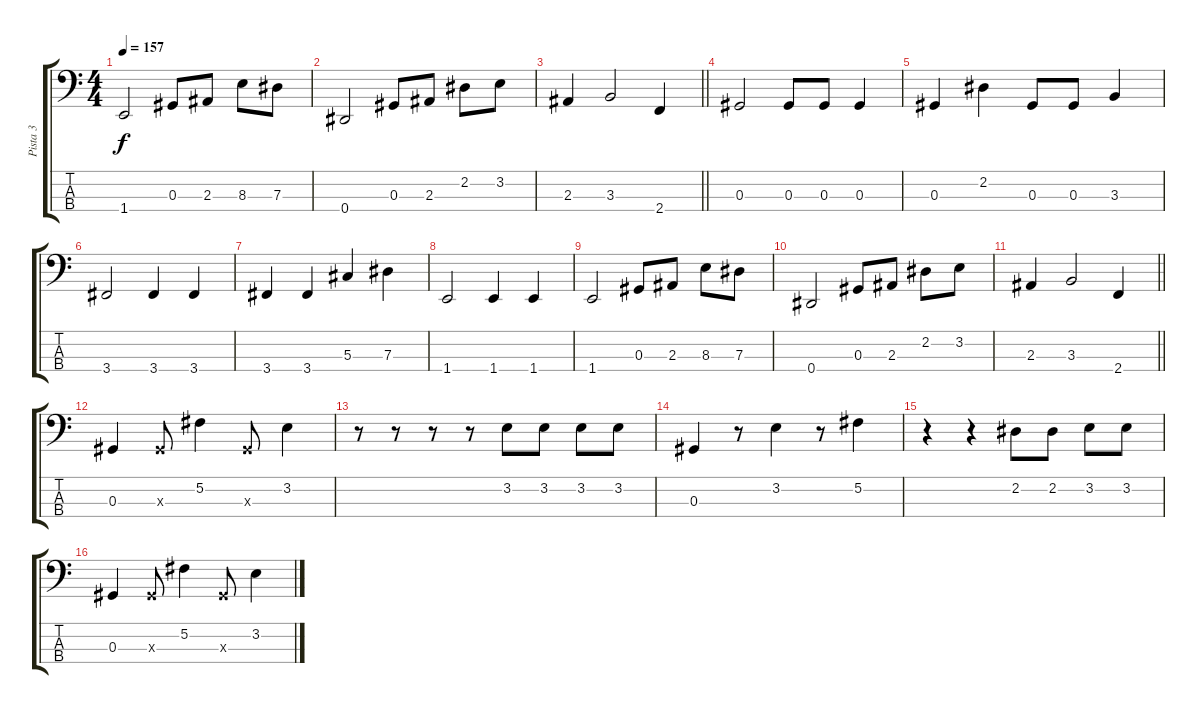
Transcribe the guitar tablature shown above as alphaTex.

\track ("Pista 3" "Pista 3") {instrument electricbasspick}
\staff {score tabs}
\tuning (Gb2 Db2 Ab1 Eb1) {hide}
\ts (4 4)
\tempo 157
\clef f4
\ks c
1.4.2{dy f} 0.3.8 2.3.8 8.3.8 7.3.8 |
0.4.2 0.3.8 2.3.8 2.2.8 3.2.8 |
\barLineRight lightlight
2.3.4 3.3.2 2.4.4 |
0.3.2 0.3.8 0.3.8 0.3.4 |
0.3.4 2.2.4 0.3.8 0.3.8 3.3.4 |
3.4.2 3.4.4 3.4.4 |
3.4.4 3.4.4 5.3.4 7.3.4 |
1.4.2 1.4.4 1.4.4 |
1.4.2 0.3.8 2.3.8 8.3.8 7.3.8 |
0.4.2 0.3.8 2.3.8 2.2.8 3.2.8 |
\barLineRight lightlight
2.3.4 3.3.2 2.4.4 |
0.3.4 0.3{x}.8 5.2.4 0.3{x}.8 3.2.4 |
r.8 r.8 r.8 r.8 3.2.8 3.2.8 3.2.8 3.2.8 |
0.3.4 r.8 3.2.4 r.8 5.2.4 |
r.4 r.4 2.2.8 2.2.8 3.2.8 3.2.8 |
0.3.4 0.3{x}.8 5.2.4 0.3{x}.8 3.2.4
